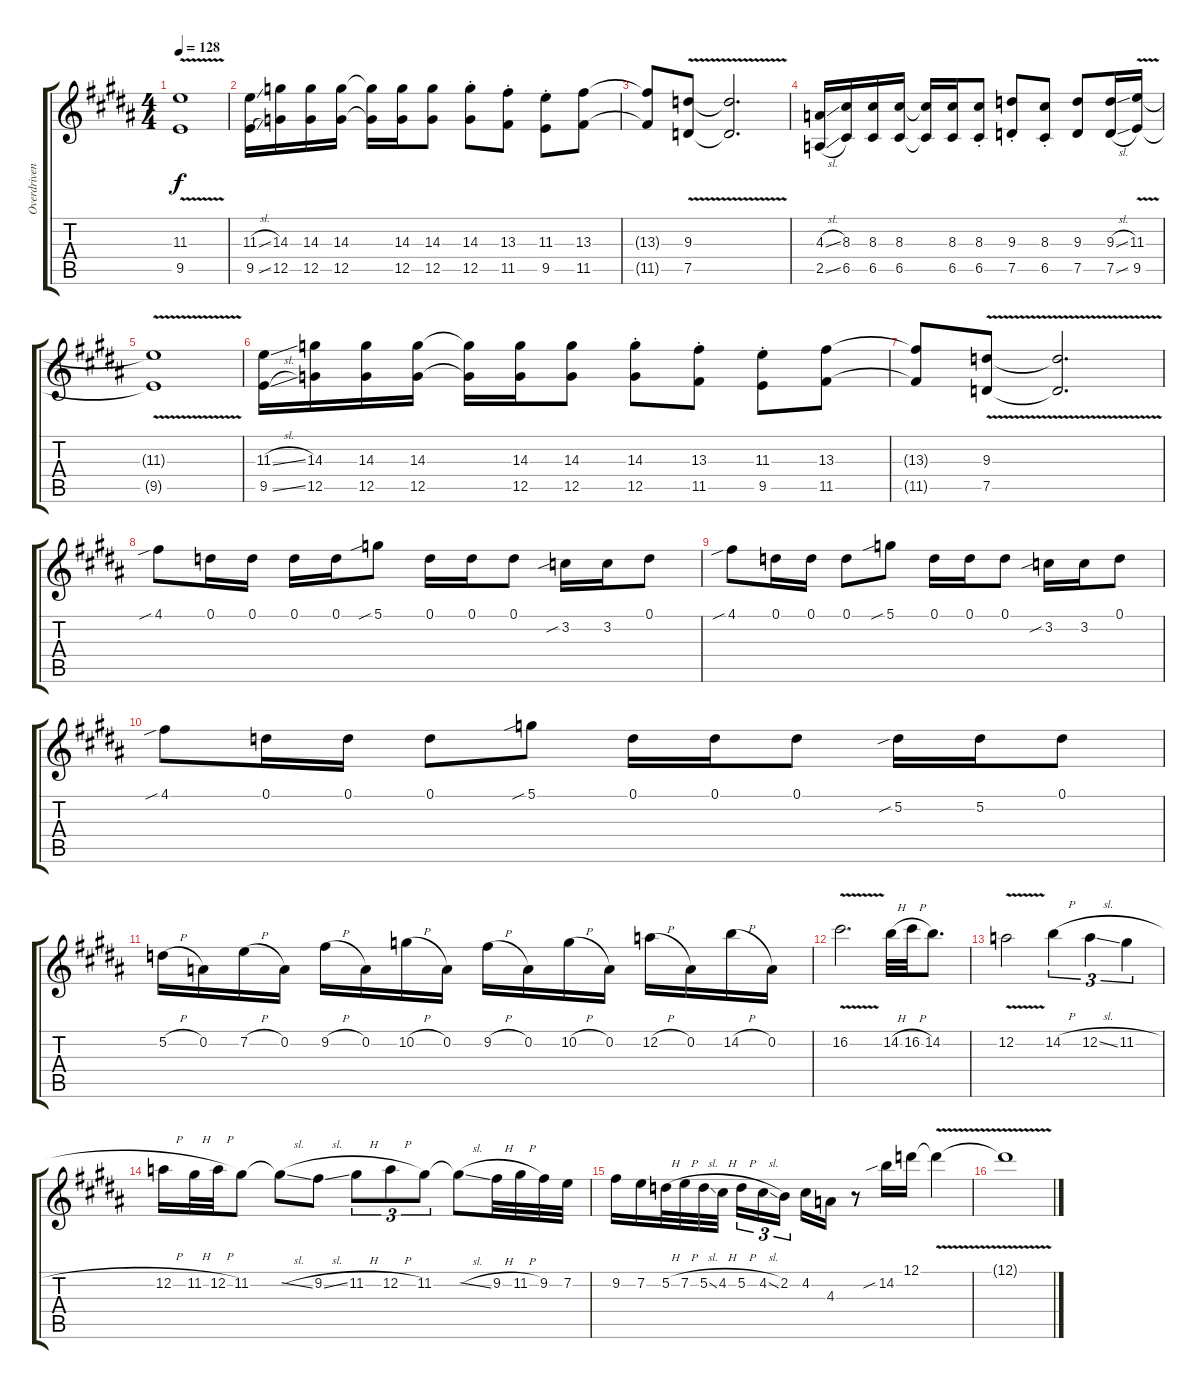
\track ("Overdriven" "Overdriven") {instrument overdrivenguitar}
\staff {score tabs}
\tuning (D4 A3 F3 C3 G2 D2) {hide}
\ts (4 4)
\tempo 128
\clef g2
\ks g#minor
(11.3{v t} 9.5{v t}).1{dy f} |
\ks b
(11.3{sl} 9.5{sl}).16 (14.3 12.5).16 (14.3 12.5).16 (14.3 12.5).16 (14.3{t} 12.5{t}).16 (14.3 12.5).16 (14.3 12.5).8 (14.3{st} 12.5{st}).8 (13.3{st} 11.5{st}).8 (11.3{st} 9.5{st}).8 (13.3 11.5).8 |
\ks g#minor
(13.3{t} 11.5{t}).8 (9.3{v} 7.5{v}).8 (9.3{v t} 7.5{v t}).2{d} |
(4.3{sl} 2.5{sl}).16 (8.3 6.5).16 (8.3 6.5).16 (8.3 6.5).16 (8.3{t} 6.5{t}).16 (8.3 6.5).16 (8.3{st} 6.5{st}).8 (9.3{st} 7.5{st}).8 (8.3{st} 6.5{st}).8 (9.3 7.5).8 (9.3{sl} 7.5{sl}).16 (11.3{v} 9.5{v}).16 |
(11.3{v t} 9.5{v t}).1 |
\ks b
(11.3{sl} 9.5{sl}).16 (14.3 12.5).16 (14.3 12.5).16 (14.3 12.5).16 (14.3{t} 12.5{t}).16 (14.3 12.5).16 (14.3 12.5).8 (14.3{st} 12.5{st}).8 (13.3{st} 11.5{st}).8 (11.3{st} 9.5{st}).8 (13.3 11.5).8 |
\ks g#minor
(13.3{t} 11.5{t}).8 (9.3{v} 7.5{v}).8 (9.3{v t} 7.5{v t}).2{d} |
4.1{sib}.8 0.1.16 0.1.16 0.1.16 0.1.16 5.1{sib}.8 0.1.16 0.1.16 0.1.8 3.2{sib}.16 3.2.16 0.1.8 |
4.1{sib}.8 0.1.16 0.1.16 0.1.8 5.1{sib}.8 0.1.16 0.1.16 0.1.8 3.2{sib}.16 3.2.16 0.1.8 |
\ks b
4.1{sib}.8 0.1.16 0.1.16 0.1.8 5.1{sib}.8 0.1.16 0.1.16 0.1.8 5.2{sib}.16 5.2.16 0.1.8 |
\ks g#minor
5.2{h}.16 0.2.16 7.2{h}.16 0.2.16 9.2{h}.16 0.2.16 10.2{h}.16 0.2.16 9.2{h}.16 0.2.16 10.2{h}.16 0.2.16 12.2{h}.16 0.2.16 14.2{h}.16 0.2.16 |
16.2{v}.2{d} 14.2{h}.32 16.2{h}.32 14.2.8{d} |
\ks b
12.2{v}.2 14.2{h}.4{tu (3 2)} 12.2{sl}.4{tu (3 2)} 11.2{h}.4{tu (3 2)} |
\ks g#minor
12.2{h}.16 11.2{h}.32 12.2{h}.32 11.2.8 11.2{sl t}.8 9.2{sl}.8 11.2{h}.8{tu (3 2)} 12.2{h}.8{tu (3 2)} 11.2.8{tu (3 2)} 11.2{sl t}.8 9.2{h}.32 11.2{h}.32 9.2.32 7.2.32 |
9.2.16 7.2.16 5.2{h}.32 7.2{h}.32 5.2{sl}.32 4.2{h}.32 5.2{h}.16{tu (3 2)} 4.2{sl}.16{tu (3 2)} 2.2.16{tu (3 2) beam splitsecondary} 4.2.16 4.3.16 r.8 14.2{sib}.16 12.1.16 12.1{v t}.4 |
\ks b
12.1{t}.1
